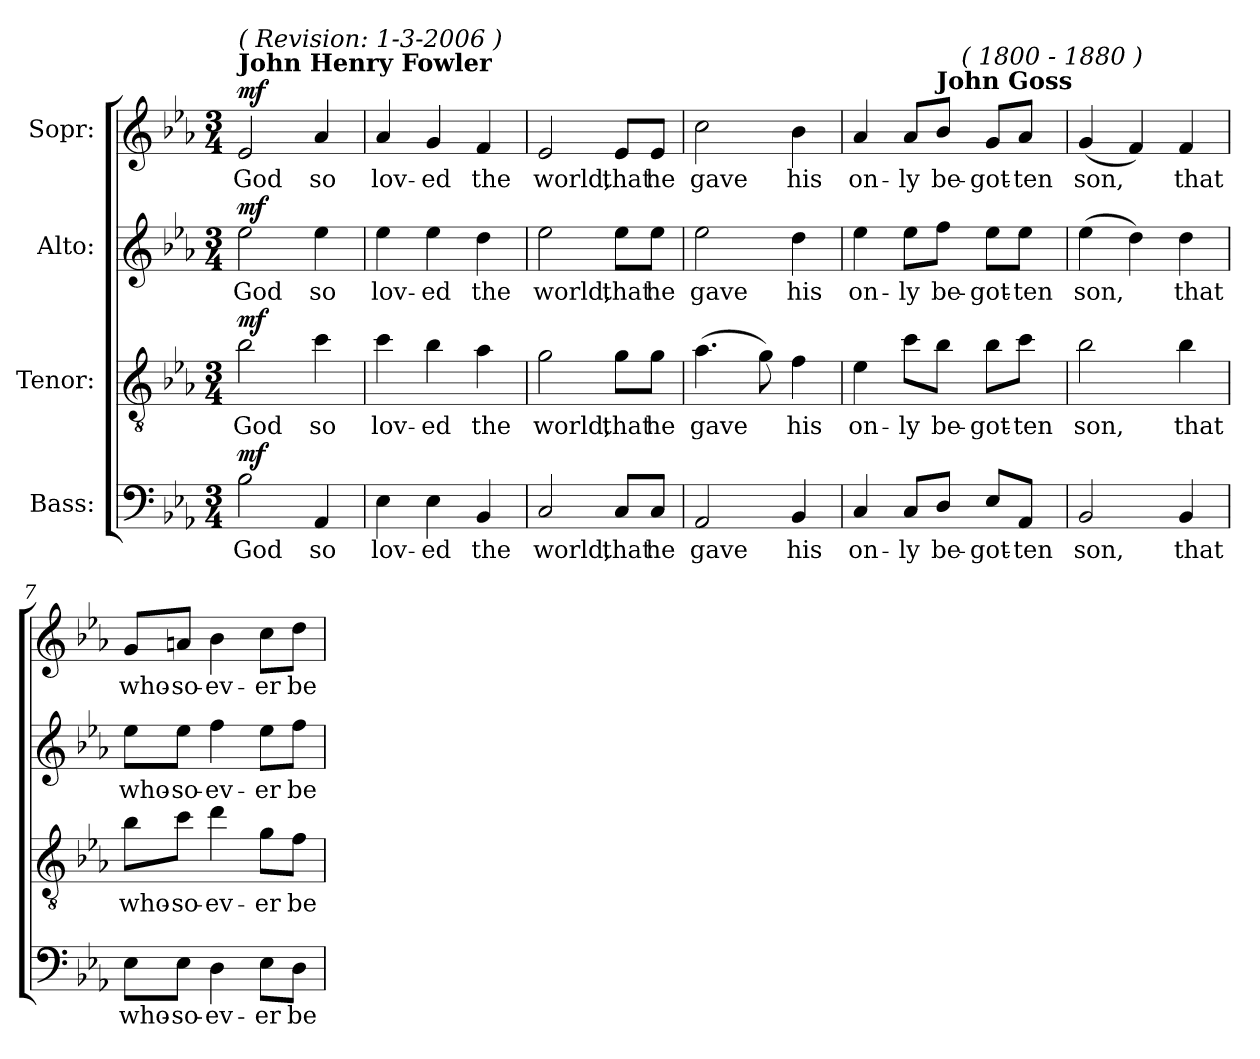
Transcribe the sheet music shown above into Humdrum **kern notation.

**kern	**text	**dynam	**kern	**text	**dynam	**kern	**text	**dynam	**kern	**text	**dynam
*part4	*part4	*part4	*part3	*part3	*part3	*part2	*part2	*part2	*part1	*part1	*part1
*staff4	*staff4	*staff4	*staff3	*staff3	*staff3	*staff2	*staff2	*staff2	*staff1	*staff1	*staff1
*I"Bass:	*	*	*I"Tenor:	*	*	*I"Alto:	*	*	*I"Sopr:	*	*
!!LO:PB:g=z
*clefF4	*	*	*clefGv2	*	*	*clefG2	*	*	*clefG2	*	*
*	*	*	*ITrd7c12	*	*	*ITrd7c12	*	*	*	*	*
*k[b-e-a-]	*	*	*k[b-e-a-]	*	*	*k[b-e-a-]	*	*	*k[b-e-a-]	*	*
*E-:	*	*	*E-:	*	*	*E-:	*	*	*E-:	*	*
*M3/4	*	*	*M3/4	*	*	*M3/4	*	*	*M3/4	*	*
=1	=1	=1	=1	=1	=1	=1	=1	=1	=1	=1	=1
!	!LO:LY:b:color=#000000	!	!	!	!	!	!	!	!	!	!
!	!	!	!	!LO:LY:b:color=#000000	!	!	!	!	!	!	!
!	!	!	!	!	!	!	!LO:LY:b:color=#000000	!	!	!	!
!	!	!	!	!	!	!	!	!	!LO:TX:a:B:t=John Henry Fowler	!	!
!	!	!	!	!	!	!	!	!	!LO:TX:a:i:t=( Revision&colon;  1-3-2006 )	!	!
!	!	!	!	!	!	!	!	!	!	!LO:LY:b:color=#000000	!
2B-i\	God	mf	2B-i\	God	mf	2e-i\	God	mf	2e-i/	God	mf
!	!LO:LY:b:color=#000000	!	!	!	!	!	!	!	!	!	!
!	!	!	!	!LO:LY:b:color=#000000	!	!	!	!	!	!	!
!	!	!	!	!	!	!	!LO:LY:b:color=#000000	!	!	!	!
!	!	!	!	!	!	!	!	!	!	!LO:LY:b:color=#000000	!
4AA-i/	so	.	4ci\	so	.	4e-i\	so	.	4a-i/	so	.
=2	=2	=2	=2	=2	=2	=2	=2	=2	=2	=2	=2
!	!LO:LY:b:color=#000000	!	!	!	!	!	!	!	!	!	!
!	!	!	!	!LO:LY:b:color=#000000	!	!	!	!	!	!	!
!	!	!	!	!	!	!	!LO:LY:b:color=#000000	!	!	!	!
!	!	!	!	!	!	!	!	!	!	!LO:LY:b:color=#000000	!
4E-i\	lov-	.	4ci\	lov-	.	4e-i\	lov-	.	4a-i/	lov-	.
!	!LO:LY:b:color=#000000	!	!	!	!	!	!	!	!	!	!
!	!	!	!	!LO:LY:b:color=#000000	!	!	!	!	!	!	!
!	!	!	!	!	!	!	!LO:LY:b:color=#000000	!	!	!	!
!	!	!	!	!	!	!	!	!	!	!LO:LY:b:color=#000000	!
4E-i\	-ed	.	4B-i\	-ed	.	4e-i\	-ed	.	4gi/	-ed	.
!	!LO:LY:b:color=#000000	!	!	!	!	!	!	!	!	!	!
!	!	!	!	!LO:LY:b:color=#000000	!	!	!	!	!	!	!
!	!	!	!	!	!	!	!LO:LY:b:color=#000000	!	!	!	!
!	!	!	!	!	!	!	!	!	!	!LO:LY:b:color=#000000	!
4BB-i/	the	.	4A-i\	the	.	4di\	the	.	4fi/	the	.
=3	=3	=3	=3	=3	=3	=3	=3	=3	=3	=3	=3
!	!LO:LY:b:color=#000000	!	!	!	!	!	!	!	!	!	!
!	!	!	!	!LO:LY:b:color=#000000	!	!	!	!	!	!	!
!	!	!	!	!	!	!	!LO:LY:b:color=#000000	!	!	!	!
!	!	!	!	!	!	!	!	!	!	!LO:LY:b:color=#000000	!
2Ci/	world,	.	2Gi\	world,	.	2e-i\	world,	.	2e-i/	world,	.
!	!LO:LY:b:color=#000000	!	!	!	!	!	!	!	!	!	!
!	!	!	!	!LO:LY:b:color=#000000	!	!	!	!	!	!	!
!	!	!	!	!	!	!	!LO:LY:b:color=#000000	!	!	!	!
!	!	!	!	!	!	!	!	!	!	!LO:LY:b:color=#000000	!
8Ci/L	that	.	8Gi\L	that	.	8e-i\L	that	.	8e-i/L	that	.
!	!LO:LY:b:color=#000000	!	!	!	!	!	!	!	!	!	!
!	!	!	!	!LO:LY:b:color=#000000	!	!	!	!	!	!	!
!	!	!	!	!	!	!	!LO:LY:b:color=#000000	!	!	!	!
!	!	!	!	!	!	!	!	!	!	!LO:LY:b:color=#000000	!
8Ci/J	he	.	8Gi\J	he	.	8e-i\J	he	.	8e-i/J	he	.
=4	=4	=4	=4	=4	=4	=4	=4	=4	=4	=4	=4
!	!LO:LY:b:color=#000000	!	!	!	!	!	!	!	!	!	!
!	!	!	!	!LO:LY:b:color=#000000	!	!	!	!	!	!	!
!	!	!	!	!	!	!	!LO:LY:b:color=#000000	!	!	!	!
!	!	!	!	!	!	!	!	!	!	!LO:LY:b:color=#000000	!
2AA-i/	gave	.	(4.A-i\	gave	.	2e-i\	gave	.	2cci\	gave	.
.	.	.	8Gi\)	.	.	.	.	.	.	.	.
!	!LO:LY:b:color=#000000	!	!	!	!	!	!	!	!	!	!
!	!	!	!	!LO:LY:b:color=#000000	!	!	!	!	!	!	!
!	!	!	!	!	!	!	!LO:LY:b:color=#000000	!	!	!	!
!	!	!	!	!	!	!	!	!	!	!LO:LY:b:color=#000000	!
4BB-i/	his	.	4Fi\	his	.	4di\	his	.	4b-i\	his	.
=5	=5	=5	=5	=5	=5	=5	=5	=5	=5	=5	=5
!	!LO:LY:b:color=#000000	!	!	!	!	!	!	!	!	!	!
!	!	!	!	!LO:LY:b:color=#000000	!	!	!	!	!	!	!
!	!	!	!	!	!	!	!LO:LY:b:color=#000000	!	!	!	!
!	!	!	!	!	!	!	!	!	!	!LO:LY:b:color=#000000	!
*	*	*	*	*	*	*	*	*	*^	*	*
4Ci/	on-	.	4E-i\	on-	.	4e-i\	on-	.	4a-i/	4ryy	on-	.
!	!LO:LY:b:color=#000000	!	!	!	!	!	!	!	!	!	!	!
!	!	!	!	!LO:LY:b:color=#000000	!	!	!	!	!	!	!	!
!	!	!	!	!	!	!	!LO:LY:b:color=#000000	!	!	!	!	!
!	!	!	!	!	!	!	!	!	!	!	!LO:LY:b:color=#000000	!
8Ci/L	-ly	.	8ci\L	-ly	.	8e-i\L	-ly	.	8a-i/L	8ryy	-ly	.
!	!LO:LY:b:color=#000000	!	!	!	!	!	!	!	!	!	!	!
!	!	!	!	!LO:LY:b:color=#000000	!	!	!	!	!	!	!	!
!	!	!	!	!	!	!	!LO:LY:b:color=#000000	!	!	!	!	!
!	!	!	!	!	!	!	!	!	!LO:TX:a:B:t=John Goss	!	!	!
!	!	!	!	!	!	!	!	!	!	!	!LO:LY:b:color=#000000	!
8Di/J	be-	.	8B-i\J	be-	.	8fi\J	be-	.	8b-i/J	32ryy	be-	.
.	.	.	.	.	.	.	.	.	.	64ryy	.	.
.	.	.	.	.	.	.	.	.	.	1024ryy	.	.
!	!	!	!	!	!	!	!	!	!	!LO:TX:a:i:t=( 1800 - 1880 )	!	!
.	.	.	.	.	.	.	.	.	.	4ryy	.	.
!	!LO:LY:b:color=#000000	!	!	!	!	!	!	!	!	!	!	!
!	!	!	!	!LO:LY:b:color=#000000	!	!	!	!	!	!	!	!
!	!	!	!	!	!	!	!LO:LY:b:color=#000000	!	!	!	!	!
!	!	!	!	!	!	!	!	!	!	!	!LO:LY:b:color=#000000	!
8E-i/L	-got-	.	8B-i\L	-got-	.	8e-i\L	-got-	.	8gi/L	.	-got-	.
!	!LO:LY:b:color=#000000	!	!	!	!	!	!	!	!	!	!	!
!	!	!	!	!LO:LY:b:color=#000000	!	!	!	!	!	!	!	!
!	!	!	!	!	!	!	!LO:LY:b:color=#000000	!	!	!	!	!
!	!	!	!	!	!	!	!	!	!	!	!LO:LY:b:color=#000000	!
8AA-i/J	-ten	.	8ci\J	-ten	.	8e-i\J	-ten	.	8a-i/J	.	-ten	.
.	.	.	.	.	.	.	.	.	.	16ryy	.	.
.	.	.	.	.	.	.	.	.	.	128...ryy	.	.
*	*	*	*	*	*	*	*	*	*v	*v	*	*
!!LO:LB:g=z
=6	=6	=6	=6	=6	=6	=6	=6	=6	=6	=6	=6
*	*	*	*	*	*	*	*	*	*^	*	*
!	!LO:LY:b:color=#000000	!	!	!	!	!	!	!	!	!	!	!
*	*	*	*	*	*	*	*	*	*v	*v	*	*
*	*	*	*	*	*	*	*	*	*^	*	*
!	!	!	!	!LO:LY:b:color=#000000	!	!	!	!	!	!	!	!
*	*	*	*	*	*	*	*	*	*v	*v	*	*
*	*	*	*	*	*	*	*	*	*^	*	*
!	!	!	!	!	!	!	!LO:LY:b:color=#000000	!	!	!	!	!
*	*	*	*	*	*	*	*	*	*v	*v	*	*
*	*	*	*	*	*	*	*	*	*^	*	*
!	!	!	!	!	!	!	!	!	!	!	!LO:LY:b:color=#000000	!
*	*	*	*	*	*	*	*	*	*v	*v	*	*
2BB-i/	son,	.	2B-i\	son,	.	(4e-i\	son,	.	(4gi/	son,	.
.	.	.	.	.	.	4di\)	.	.	4fi/)	.	.
!	!LO:LY:b:color=#000000	!	!	!	!	!	!	!	!	!	!
!	!	!	!	!LO:LY:b:color=#000000	!	!	!	!	!	!	!
!	!	!	!	!	!	!	!LO:LY:b:color=#000000	!	!	!	!
!	!	!	!	!	!	!	!	!	!	!LO:LY:b:color=#000000	!
4BB-i/	that	.	4B-i\	that	.	4di\	that	.	4fi/	that	.
=7	=7	=7	=7	=7	=7	=7	=7	=7	=7	=7	=7
!	!LO:LY:b:color=#000000	!	!	!	!	!	!	!	!	!	!
!	!	!	!	!LO:LY:b:color=#000000	!	!	!	!	!	!	!
!	!	!	!	!	!	!	!LO:LY:b:color=#000000	!	!	!	!
!	!	!	!	!	!	!	!	!	!	!LO:LY:b:color=#000000	!
8E-i\L	who-	.	8B-i\L	who-	.	8e-i\L	who-	.	8gi/L	who-	.
!	!LO:LY:b:color=#000000	!	!	!	!	!	!	!	!	!	!
!	!	!	!	!LO:LY:b:color=#000000	!	!	!	!	!	!	!
!	!	!	!	!	!	!	!LO:LY:b:color=#000000	!	!	!	!
!	!	!	!	!	!	!	!	!	!	!LO:LY:b:color=#000000	!
8E-i\J	-so-	.	8ci\J	-so-	.	8e-i\J	-so-	.	8ani/J	-so-	.
!	!LO:LY:b:color=#000000	!	!	!	!	!	!	!	!	!	!
!	!	!	!	!LO:LY:b:color=#000000	!	!	!	!	!	!	!
!	!	!	!	!	!	!	!LO:LY:b:color=#000000	!	!	!	!
!	!	!	!	!	!	!	!	!	!	!LO:LY:b:color=#000000	!
4Di\	-ev-	.	4di\	-ev-	.	4fi\	-ev-	.	4b-i\	-ev-	.
!	!LO:LY:b:color=#000000	!	!	!	!	!	!	!	!	!	!
!	!	!	!	!LO:LY:b:color=#000000	!	!	!	!	!	!	!
!	!	!	!	!	!	!	!LO:LY:b:color=#000000	!	!	!	!
!	!	!	!	!	!	!	!	!	!	!LO:LY:b:color=#000000	!
8E-i\L	-er	.	8Gi\L	-er	.	8e-i\L	-er	.	8cci\L	-er	.
!	!LO:LY:b:color=#000000	!	!	!	!	!	!	!	!	!	!
!	!	!	!	!LO:LY:b:color=#000000	!	!	!	!	!	!	!
!	!	!	!	!	!	!	!LO:LY:b:color=#000000	!	!	!	!
!	!	!	!	!	!	!	!	!	!	!LO:LY:b:color=#000000	!
8Di\J	be-	.	8Fi\J	be-	.	8fi\J	be-	.	8ddi\J	be-	.
=	=	=	=	=	=	=	=	=	=	=	=
*-	*-	*-	*-	*-	*-	*-	*-	*-	*-	*-	*-
